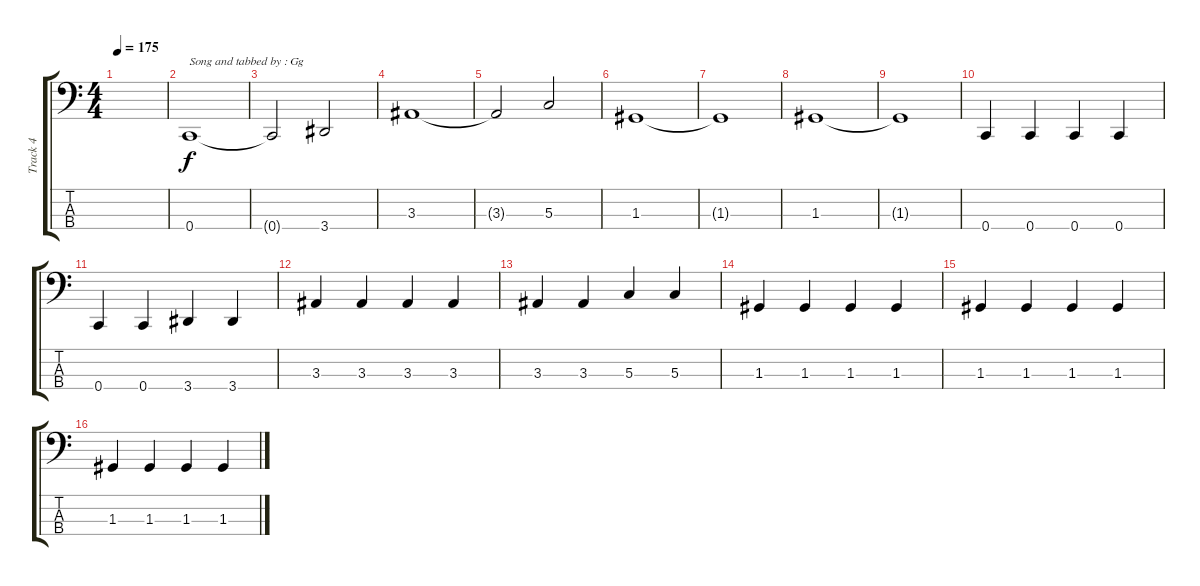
\track ("Track 4" "Track 4") {instrument electricbassfinger}
\staff {score tabs}
\tuning (F2 C2 G1 C1) {hide}
\ts (4 4)
\tempo 175
\tempo 150
\tempo 175
\clef f4
\ks c
|
0.4.1{txt "Song and tabbed by : Gg"} |
0.4{t}.2 3.4.2 |
3.3.1 |
3.3{t}.2{txt ""} 5.3.2 |
1.3.1 |
1.3{t}.1 |
1.3.1 |
1.3{t}.1 |
0.4.4 0.4.4 0.4.4 0.4.4 |
0.4.4 0.4.4 3.4.4 3.4.4 |
3.3.4 3.3.4 3.3.4 3.3.4 |
3.3.4 3.3.4 5.3.4 5.3.4 |
1.3.4 1.3.4 1.3.4 1.3.4 |
1.3.4 1.3.4 1.3.4 1.3.4 |
1.3.4 1.3.4 1.3.4 1.3.4
